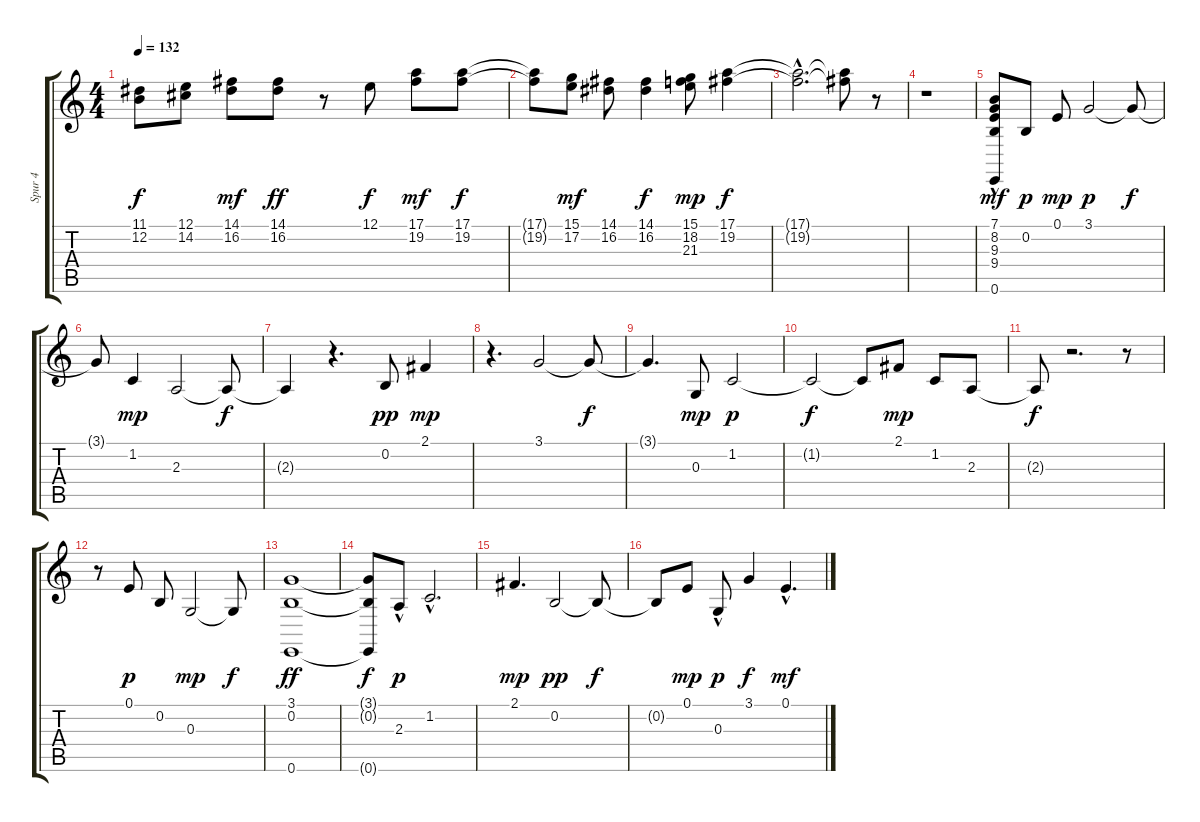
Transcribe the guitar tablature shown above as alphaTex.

\track ("Spur 4" "Spur 4") {instrument acousticgrandpiano}
\staff {score tabs}
\tuning (E4 B3 G3 D3 A2 E2) {hide}
\ts (4 4)
\tempo 132
\clef g2
\ks c
(11.1 12.2).8{dy f} (12.1 14.2).8 (14.1 16.2).8{dy mf} (14.1 16.2).8{dy ff} r.8 12.1.8{dy f} (17.1 19.2).8{dy mf} (17.1 19.2).8{dy f} |
(17.1{t} 19.2{t}).8 (15.1 17.2).8{dy mf} (14.1 16.2).8 (14.1 16.2).4{dy f} (15.1 18.2 21.3).8{dy mp} (17.1 19.2).4{dy f} |
(17.1{hac t} 19.2{hac t}).2{d} (17.1{t} 19.2{t}).8 r.8 |
r.1 |
(7.1{hac} 8.2 9.3 9.4 0.6).8{dy mf} 0.2.8{dy p} 0.1.8{dy mp} 3.1.2{dy p} 3.1{t}.8{dy f} |
3.1{t}.8 1.2.4{dy mp} 2.3.2 2.3{t}.8{dy f} |
2.3{t}.4 r.4{d} 0.2.8{dy pp} 2.1.4{dy mp} |
r.4{d} 3.1.2 3.1{t}.8{dy f} |
3.1{t}.4{d} 0.3.8{dy mp} 1.2.2{dy p} |
1.2{t}.2{dy f} 1.2{t}.8 2.1.8{dy mp} 1.2.8 2.3.8 |
2.3{t}.8{dy f} r.2{d} r.8 |
r.8 0.1.8{dy p} 0.2.8 0.3.2{dy mp} 0.3{t}.8{dy f} |
(3.1 0.2 0.6).1{dy ff} |
(3.1{t} 0.2{t} 0.6{t}).8{dy f} 2.3{hac}.8{dy p} 1.2{hac}.2{d} |
2.1.4{d dy mp} 0.2.2{dy pp} 0.2{t}.8{dy f} |
0.2{t}.8 0.1.8{dy mp} 0.3{hac}.8{dy p} 3.1.4{dy f} 0.1{hac}.4{d dy mf}
